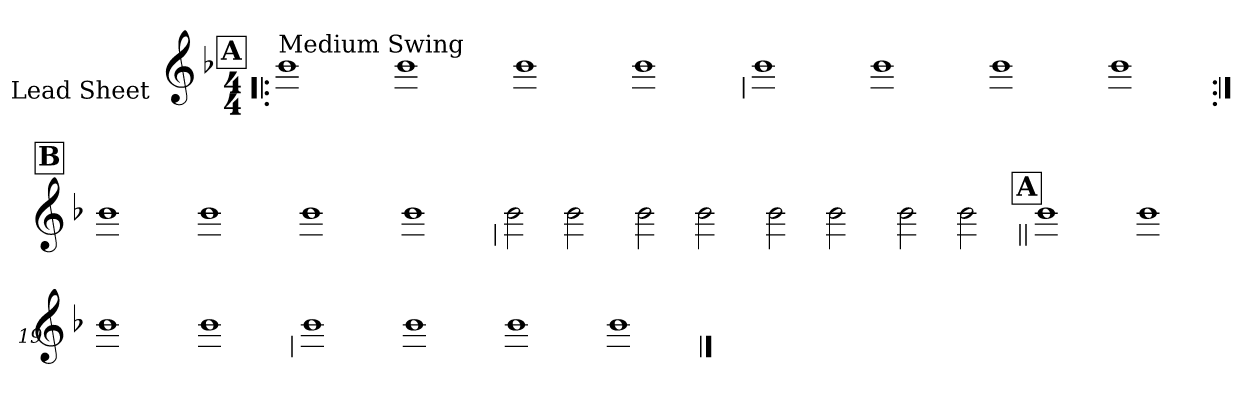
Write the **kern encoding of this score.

**kern
*part1
*staff1
*I"Lead Sheet
*stria0
*clefG2
*k[b-]
*F:
*M4/4
!!LO:REH:place=s1:a:t=A
=1!|:
!LO:TX:a:t=Medium Swing
1b-
=2-
1b-
=3-
1b-
=4-
1b-
!!LO:LB:g=z
=5
1b-
=6-
1b-
=7-
1b-
=8-
1b-
!!LO:LB:g=z
!!LO:REH:place=s1:a:t=B
=9:|!
1b-
=10-
1b-
=11-
1b-
=12-
1b-
!!LO:LB:g=z
=13
2b-
2b-
=14-
2b-
2b-
=15-
2b-
2b-
=16-
2b-
2b-
!!LO:LB:g=z
!!LO:REH:place=s1:a:t=A
=17||
1b-
=18-
1b-
=19-
1b-
=20-
1b-
!!LO:LB:g=z
=21
1b-
=22-
1b-
=23-
1b-
=24-
1b-
==
*-
